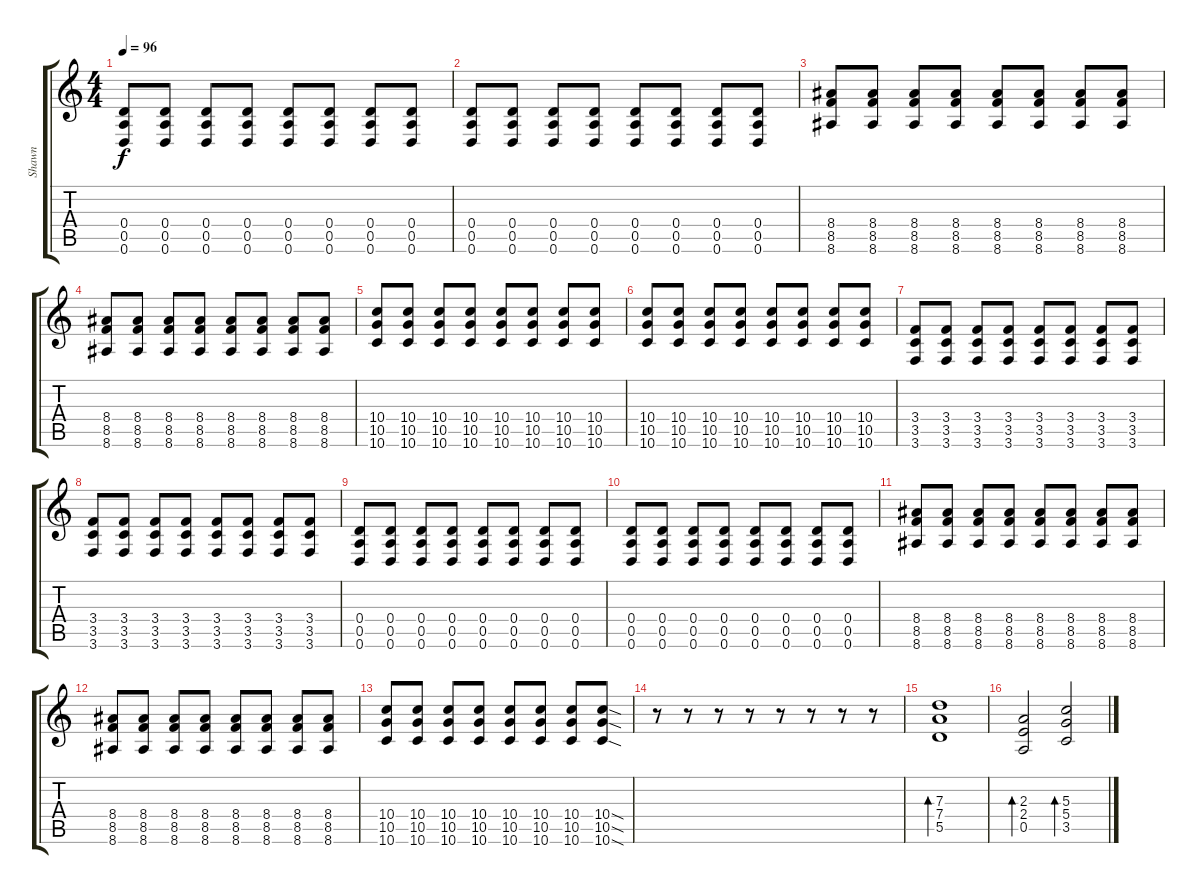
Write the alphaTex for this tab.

\track ("Shawn" "Shawn") {instrument distortionguitar}
\staff {score tabs}
\tuning (E4 B3 G3 D3 A2 D2) {hide}
\ts (4 4)
\tempo 96
\clef g2
\ks c
(0.4 0.5 0.6).8{dy f} (0.4 0.5 0.6).8 (0.4 0.5 0.6).8 (0.4 0.5 0.6).8 (0.4 0.5 0.6).8 (0.4 0.5 0.6).8 (0.4 0.5 0.6).8 (0.4 0.5 0.6).8 |
(0.4 0.5 0.6).8 (0.4 0.5 0.6).8 (0.4 0.5 0.6).8 (0.4 0.5 0.6).8 (0.4 0.5 0.6).8 (0.4 0.5 0.6).8 (0.4 0.5 0.6).8 (0.4 0.5 0.6).8 |
(8.4 8.5 8.6).8 (8.4 8.5 8.6).8 (8.4 8.5 8.6).8 (8.4 8.5 8.6).8 (8.4 8.5 8.6).8 (8.4 8.5 8.6).8 (8.4 8.5 8.6).8 (8.4 8.5 8.6).8 |
(8.4 8.5 8.6).8 (8.4 8.5 8.6).8 (8.4 8.5 8.6).8 (8.4 8.5 8.6).8 (8.4 8.5 8.6).8 (8.4 8.5 8.6).8 (8.4 8.5 8.6).8 (8.4 8.5 8.6).8 |
(10.4 10.5 10.6).8 (10.4 10.5 10.6).8 (10.4 10.5 10.6).8 (10.4 10.5 10.6).8 (10.4 10.5 10.6).8 (10.4 10.5 10.6).8 (10.4 10.5 10.6).8 (10.4 10.5 10.6).8 |
(10.4 10.5 10.6).8 (10.4 10.5 10.6).8 (10.4 10.5 10.6).8 (10.4 10.5 10.6).8 (10.4 10.5 10.6).8 (10.4 10.5 10.6).8 (10.4 10.5 10.6).8 (10.4 10.5 10.6).8 |
(3.4 3.5 3.6).8 (3.4 3.5 3.6).8 (3.4 3.5 3.6).8 (3.4 3.5 3.6).8 (3.4 3.5 3.6).8 (3.4 3.5 3.6).8 (3.4 3.5 3.6).8 (3.4 3.5 3.6).8 |
(3.4 3.5 3.6).8 (3.4 3.5 3.6).8 (3.4 3.5 3.6).8 (3.4 3.5 3.6).8 (3.4 3.5 3.6).8 (3.4 3.5 3.6).8 (3.4 3.5 3.6).8 (3.4 3.5 3.6).8 |
(0.4 0.5 0.6).8 (0.4 0.5 0.6).8 (0.4 0.5 0.6).8 (0.4 0.5 0.6).8 (0.4 0.5 0.6).8 (0.4 0.5 0.6).8 (0.4 0.5 0.6).8 (0.4 0.5 0.6).8 |
(0.4 0.5 0.6).8 (0.4 0.5 0.6).8 (0.4 0.5 0.6).8 (0.4 0.5 0.6).8 (0.4 0.5 0.6).8 (0.4 0.5 0.6).8 (0.4 0.5 0.6).8 (0.4 0.5 0.6).8 |
(8.4 8.5 8.6).8 (8.4 8.5 8.6).8 (8.4 8.5 8.6).8 (8.4 8.5 8.6).8 (8.4 8.5 8.6).8 (8.4 8.5 8.6).8 (8.4 8.5 8.6).8 (8.4 8.5 8.6).8 |
(8.4 8.5 8.6).8 (8.4 8.5 8.6).8 (8.4 8.5 8.6).8 (8.4 8.5 8.6).8 (8.4 8.5 8.6).8 (8.4 8.5 8.6).8 (8.4 8.5 8.6).8 (8.4 8.5 8.6).8 |
(10.4 10.5 10.6).8 (10.4 10.5 10.6).8 (10.4 10.5 10.6).8 (10.4 10.5 10.6).8 (10.4 10.5 10.6).8 (10.4 10.5 10.6).8 (10.4 10.5 10.6).8 (10.4{sod} 10.5{sod} 10.6{sod}).8 |
r.8 r.8 r.8 r.8 r.8 r.8 r.8 r.8 |
(7.3 7.4 5.5).1{bd 240 volume 14 instrument electricguitarjazz} |
(2.3 2.4 0.5).2{bd 240} (5.3 5.4 3.5).2{bd 240}
